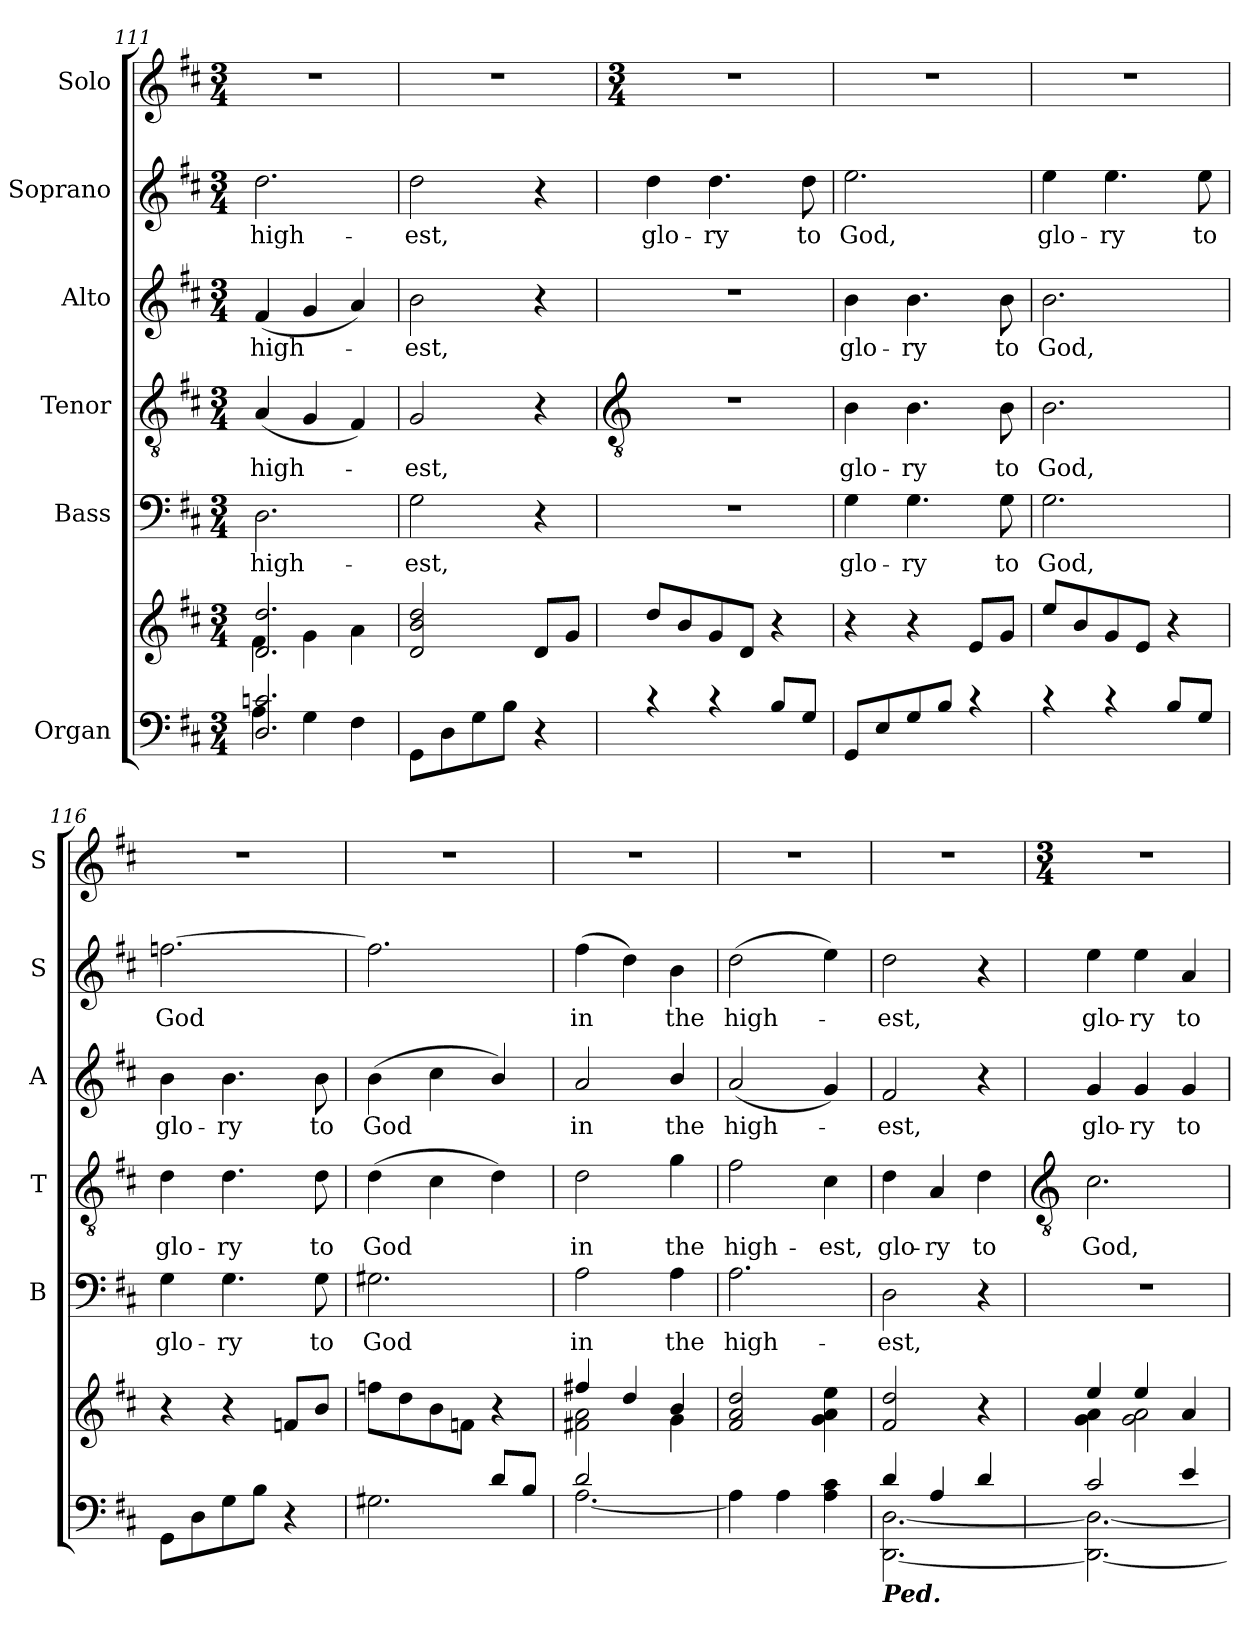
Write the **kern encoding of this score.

**kern	**kern	**kern	**text	**kern	**text	**kern	**text	**kern	**text	**kern
*part6	*part6	*part5	*part5	*part4	*part4	*part3	*part3	*part2	*part2	*part1
*staff7	*staff6	*staff5	*staff5	*staff4	*staff4	*staff3	*staff3	*staff2	*staff2	*staff1
*I"Organ	*	*I"Bass	*	*I"Tenor	*	*I"Alto	*	*I"Soprano	*	*I"Solo
*	*	*I'B	*	*I'T	*	*I'A	*	*I'S	*	*I'S
*clefF4	*clefG2	*clefF4	*	*clefGv2	*	*clefG2	*	*clefG2	*	*clefG2
*k[f#c#]	*k[f#c#]	*k[f#c#]	*	*k[f#c#]	*	*k[f#c#]	*	*k[f#c#]	*	*k[f#c#]
*D:	*D:	*D:	*	*D:	*	*D:	*	*D:	*	*D:
*M3/4	*M3/4	*M3/4	*	*M3/4	*	*M3/4	*	*M3/4	*	*M3/4
=111	=111	=111	=111	=111	=111	=111	=111	=111	=111	=111
*^	*^	*	*	*	*	*	*	*	*	*
!	!	!	!	!	!LO:LY:b	!	!LO:LY:b	!	!LO:LY:b	!	!LO:LY:b	!
2.D/ 2.cn/	4A\	2.d 2.dd	4f#	2.D	high-	(<4A	high-	(<4f#	high-	2.dd	high-	2.r
.	4G\	.	4g	.	.	4G	.	4g	.	.	.	.
.	4F#\	.	4a	.	.	4F#)	.	4a)	.	.	.	.
=112	=112	=112	=112	=112	=112	=112	=112	=112	=112	=112	=112	=112
!	!	!	!	!	!LO:LY:b	!	!LO:LY:b	!	!LO:LY:b	!	!LO:LY:b	!
*v	*v	*	*	*	*	*	*	*	*	*	*	*
8GGL	2d 2b 2dd	2ryy	2G	-est,	2G	est,	2b	est,	2dd	-est,	2.r
8D	.	.	.	.	.	.	.	.	.	.	.
8G	.	.	.	.	.	.	.	.	.	.	.
8BJ	.	.	.	.	.	.	.	.	.	.	.
4r	8dL	4ryy	4r	.	4r	.	4r	.	4r	.	.
.	8gJ	.	.	.	.	.	.	.	.	.	.
!!LO:LB:g=z
=113	=113	=113	=113	=113	=113	=113	=113	=113	=113	=113	=113
*	*	*	*	*	*clefGv2	*	*	*	*	*	*
*	*	*	*	*	*	*	*	*	*	*	*M3/4
*^	*	*	*	*	*	*	*	*	*	*	*
!	!	!	!	!LO:N:vis=1	!	!LO:N:vis=1	!	!LO:N:vis=1	!	!	!LO:LY:b	!
4r	2.ryy	8ddL	2ryy	2.r	.	2.r	.	2.r	.	4dd	glo-	2.r
.	.	8b	.	.	.	.	.	.	.	.	.	.
!	!	!	!	!	!	!	!	!	!	!	!LO:LY:b	!
4r	.	8g	.	.	.	.	.	.	.	4.dd	-ry	.
.	.	8dJ	.	.	.	.	.	.	.	.	.	.
8BL	.	4r	4ryy	.	.	.	.	.	.	.	.	.
!	!	!	!	!	!	!	!	!	!	!	!LO:LY:b	!
8GJ	.	.	.	.	.	.	.	.	.	8dd	to	.
=114	=114	=114	=114	=114	=114	=114	=114	=114	=114	=114	=114	=114
!	!	!	!	!	!LO:LY:b	!	!LO:LY:b	!	!LO:LY:b	!	!LO:LY:b	!
8GGL	2.ryy	4r	2ryy	4G	glo-	4B	glo-	4b	glo-	2.ee	God,	2.r
8E	.	.	.	.	.	.	.	.	.	.	.	.
!	!	!	!	!	!LO:LY:b	!	!LO:LY:b	!	!LO:LY:b	!	!	!
8G	.	4r	.	4.G	-ry	4.B	-ry	4.b	-ry	.	.	.
8BJ	.	.	.	.	.	.	.	.	.	.	.	.
4r	.	8eL	4ryy	.	.	.	.	.	.	.	.	.
!	!	!	!	!	!LO:LY:b	!	!LO:LY:b	!	!LO:LY:b	!	!	!
.	.	8gJ	.	8G	to	8B	to	8b	to	.	.	.
=115	=115	=115	=115	=115	=115	=115	=115	=115	=115	=115	=115	=115
!	!	!	!	!	!LO:LY:b	!	!LO:LY:b	!	!LO:LY:b	!	!LO:LY:b	!
4r	2.ryy	8eeL	2ryy	2.G	God,	2.B	God,	2.b	God,	4ee	glo-	2.r
.	.	8b	.	.	.	.	.	.	.	.	.	.
!	!	!	!	!	!	!	!	!	!	!	!LO:LY:b	!
4r	.	8g	.	.	.	.	.	.	.	4.ee	-ry	.
.	.	8eJ	.	.	.	.	.	.	.	.	.	.
8BL	.	4r	4ryy	.	.	.	.	.	.	.	.	.
!	!	!	!	!	!	!	!	!	!	!	!LO:LY:b	!
8GJ	.	.	.	.	.	.	.	.	.	8ee	to	.
=116	=116	=116	=116	=116	=116	=116	=116	=116	=116	=116	=116	=116
!	!	!	!	!	!LO:LY:b	!	!LO:LY:b	!	!LO:LY:b	!	!LO:LY:b	!
8GGL	2ryy	4r	2ryy	4G	glo-	4d	glo-	4b	glo-	[2.ffn	God	2.r
8D	.	.	.	.	.	.	.	.	.	.	.	.
!	!	!	!	!	!LO:LY:b	!	!LO:LY:b	!	!LO:LY:b	!	!	!
8G	.	4r	.	4.G	-ry	4.d	-ry	4.b	-ry	.	.	.
8BJ	.	.	.	.	.	.	.	.	.	.	.	.
4r	4ryy	8fnL	4ryy	.	.	.	.	.	.	.	.	.
!	!	!	!	!	!LO:LY:b	!	!LO:LY:b	!	!LO:LY:b	!	!	!
.	.	8bJ	.	8G	to	8d	to	8b	to	.	.	.
=117	=117	=117	=117	=117	=117	=117	=117	=117	=117	=117	=117	=117
!	!	!	!	!	!LO:LY:b	!	!LO:LY:b	!	!LO:LY:b	!	!	!
2ryy	2.G#X\	8ffnL	2ryy	2.G#X	God	(>4d	God	(>4b	God	2.ff]	.	2.r
.	.	8dd	.	.	.	.	.	.	.	.	.	.
.	.	8b	.	.	.	4c#	.	4cc#	.	.	.	.
.	.	8fnJ	.	.	.	.	.	.	.	.	.	.
8d/L	.	4r	4ryy	.	.	4d)	.	4b/)	.	.	.	.
8B/J	.	.	.	.	.	.	.	.	.	.	.	.
=118	=118	=118	=118	=118	=118	=118	=118	=118	=118	=118	=118	=118
!	!	!	!	!	!LO:LY:b	!	!LO:LY:b	!	!LO:LY:b	!	!LO:LY:b	!
2d/	[2.A\	4ff#X/	2f#X\ 2a\	2A	in	2d	in	2a	in	(>4ff#	in	2.r
.	.	4dd/	.	.	.	.	.	.	.	4dd)	.	.
!	!	!	!	!	!LO:LY:b	!	!LO:LY:b	!	!LO:LY:b	!	!LO:LY:b	!
4ryy	.	4b/	4g	4A	the	4g	the	4b/	the	4b	the	.
=119	=119	=119	=119	=119	=119	=119	=119	=119	=119	=119	=119	=119
!	!	!	!	!	!LO:LY:b	!	!LO:LY:b	!	!LO:LY:b	!	!LO:LY:b	!
2.ryy	4A\]	2f# 2a 2dd	2ryy	2.A	high-	2f#	high-	(<2a	high-	(>2dd	high-	2.r
.	4A\	.	.	.	.	.	.	.	.	.	.	.
!	!	!	!	!	!	!	!LO:LY:b	!	!	!	!	!
.	4A\ 4c#\	4g 4a 4ee	4ryy	.	.	4c#	-est,	4g)	.	4ee)	.	.
=120	=120	=120	=120	=120	=120	=120	=120	=120	=120	=120	=120	=120
!LO:TX:b:Bi:t=Ped.	!	!	!	!	!	!	!	!	!	!	!	!
!	!	!	!	!	!LO:LY:b	!	!LO:LY:b	!	!LO:LY:b	!	!LO:LY:b	!
4d/	[2.DD\ [2.D\	2f# 2dd	2ryy	2D	-est,	4d	glo-	2f#	est,	2dd	est,	2.r
!	!	!	!	!	!	!	!LO:LY:b	!	!	!	!	!
4A/	.	.	.	.	.	4A	-ry	.	.	.	.	.
!	!	!	!	!	!	!	!LO:LY:b	!	!	!	!	!
4d/	.	4r	4ryy	4r	.	4d	to	4r	.	4r	.	.
!!LO:LB:g=z
=121	=121	=121	=121	=121	=121	=121	=121	=121	=121	=121	=121	=121
*	*	*	*	*	*	*clefGv2	*	*	*	*	*	*
*	*	*	*	*	*	*	*	*	*	*	*	*M3/4
!	!	!	!	!LO:N:vis=1	!	!	!LO:LY:b	!	!LO:LY:b	!	!LO:LY:b	!
2c#/	2.DD\_ 2.D\_	4ee/	4g\ 4a\	2.r	.	2.c#	God,	4g	glo-	4ee	glo-	2.r
!	!	!	!	!	!	!	!	!	!LO:LY:b	!	!LO:LY:b	!
.	.	4ee/	2g\ 2a\	.	.	.	.	4g	-ry	4ee	-ry	.
!	!	!	!	!	!	!	!	!	!LO:LY:b	!	!LO:LY:b	!
4e/	.	4a	.	.	.	.	.	4g	to	4a	to	.
*v	*v	*	*	*	*	*	*	*	*	*	*	*
*	*v	*v	*	*	*	*	*	*	*	*	*
=	=	=	=	=	=	=	=	=	=	=
*-	*-	*-	*-	*-	*-	*-	*-	*-	*-	*-
